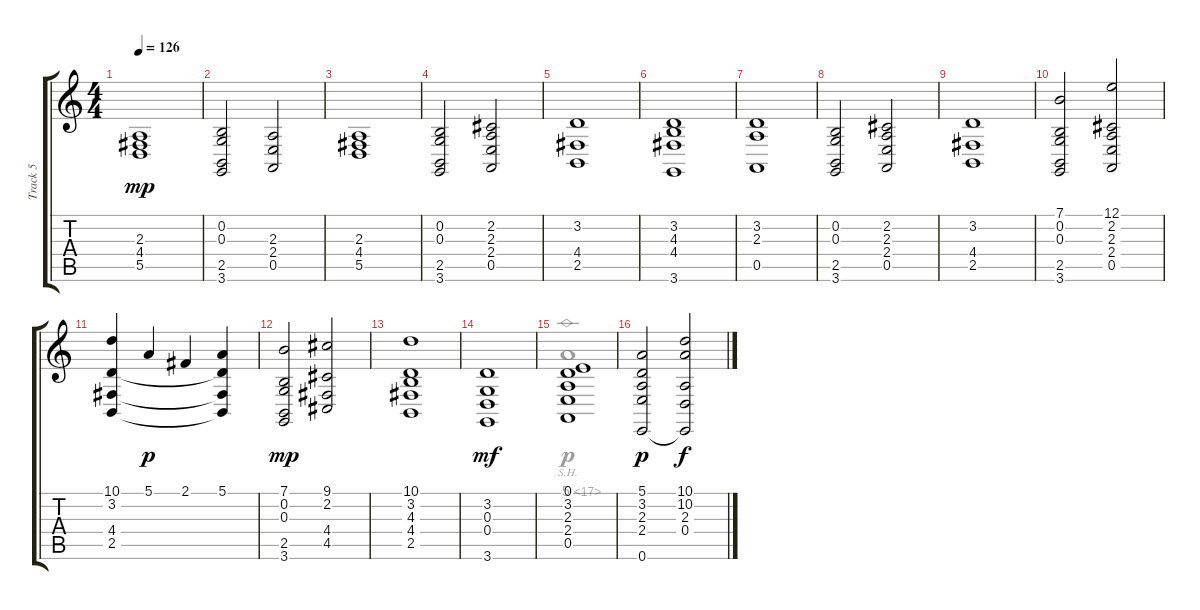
\track ("Track 5" "Track 5") {instrument synthstrings1}
\staff {score tabs}
\tuning (E4 B3 G3 D3 A2 E2) {hide}
\voice
\ts (4 4)
\tempo 126
\clef g2
\ks c
(2.3 4.4 5.5).1{dy mp} |
(0.2 0.3 2.5 3.6).2 (2.3 2.4 0.5).2 |
(2.3 4.4 5.5).1 |
(0.2 0.3 2.5 3.6).2 (2.2 2.3 2.4 0.5).2 |
(3.2 4.4 2.5).1 |
(3.2 4.3 4.4 3.6).1 |
(3.2 2.3 0.5).1 |
(0.2 0.3 2.5 3.6).2 (2.2 2.3 2.4 0.5).2 |
(3.2 4.4 2.5).1 |
(7.1 0.2 0.3 2.5 3.6).2 (12.1 2.2 2.3 2.4 0.5).2 |
(10.1 3.2 4.4 2.5).4 5.1.4{dy p} 2.1.4 (5.1 3.2{t} 4.4{t} 2.5{t}).4 |
(7.1 0.2 0.3 2.5 3.6).2{dy mp} (9.1 2.2 4.4 4.5).2 |
(10.1 3.2 4.3 4.4 2.5).1 |
(3.2 0.3 0.4 3.6).1{dy mf balance 11} |
(0.1 3.2 2.3 2.4 0.5).1 |
(5.1 3.2 2.3 2.4 0.6).2{dy p volume 6 balance 8 instrument stringensemble2} (10.1 10.2 2.3 0.4 0.6{t}).2{dy f}
\voice
\clef g2
\ottava regular
\simile none
\ks c
|
|
|
|
|
|
|
|
|
|
|
|
|
|
5.1{sh 12}.1{dy p} |
